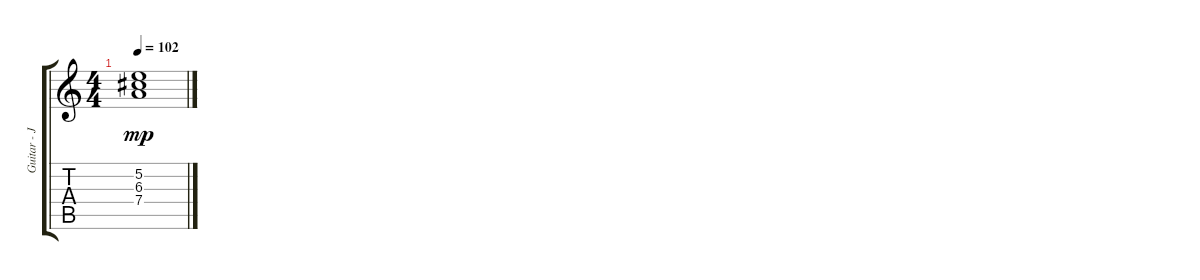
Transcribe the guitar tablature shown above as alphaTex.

\track ("Guitar - John Frusciante" "Guitar - J") {instrument electricguitarclean}
\staff {score tabs}
\tuning (E4 B3 G3 D3 A2 E2) {hide}
\ts (4 4)
\tempo 102
\clef g2
\ks c
(5.2 6.3 7.4).1{dy mp}
